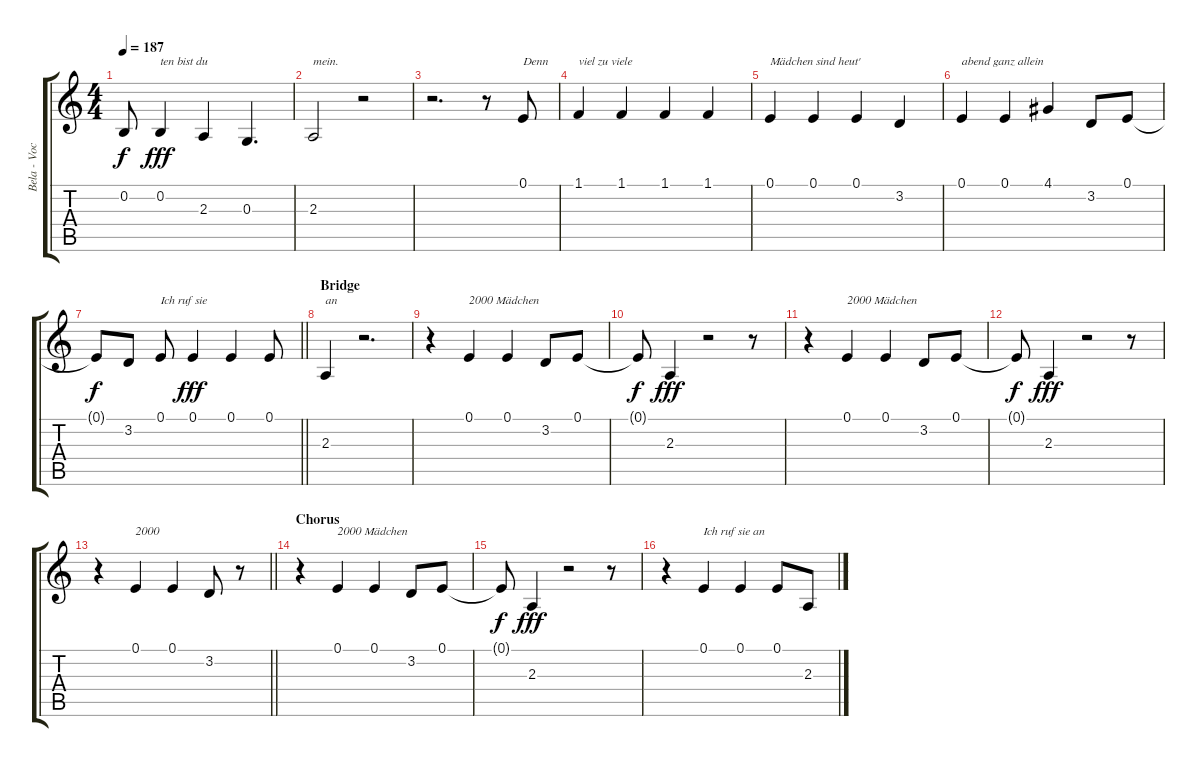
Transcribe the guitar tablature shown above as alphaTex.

\track ("Bela - Vocal" "Bela - Voc") {instrument bassoon}
\staff {score tabs}
\tuning (E4 B3 G3 D3 A2 E2) {hide}
\ts (4 4)
\tempo 187
\clef g2
\ks c
0.2{t}.8{dy f} 0.2.4{txt "ten bist du" dy fff} 2.3.4 0.3.4{d} |
2.3.2{txt "mein."} r.2 |
r.2{d} r.8 0.1.8{txt "Denn"} |
1.1.4{txt "viel zu viele"} 1.1.4 1.1.4 1.1.4 |
0.1.4{txt "Mädchen sind heut'"} 0.1.4 0.1.4 3.2.4 |
0.1.4{txt "abend ganz allein"} 0.1.4 4.1.4 3.2.8 0.1.8 |
\barLineRight lightlight
0.1{t}.8{dy f} 3.2.8 0.1.8{txt "Ich ruf sie"} 0.1.4{dy fff} 0.1.4 0.1.8 |
\section ("" "Bridge")
2.3.4{txt "an"} r.2{d} |
r.4 0.1.4{txt "2000 Mädchen"} 0.1.4 3.2.8 0.1.8 |
0.1{t}.8{dy f} 2.3.4{dy fff} r.2 r.8 |
r.4 0.1.4{txt "2000 Mädchen"} 0.1.4 3.2.8 0.1.8 |
0.1{t}.8{dy f} 2.3.4{dy fff} r.2 r.8 |
\barLineRight lightlight
r.4 0.1.4{txt "2000"} 0.1.4 3.2.8 r.8 |
\section ("" "Chorus")
r.4 0.1.4{txt "2000 Mädchen"} 0.1.4 3.2.8 0.1.8 |
0.1{t}.8{dy f} 2.3.4{dy fff} r.2 r.8 |
r.4 0.1.4{txt "Ich ruf sie an"} 0.1.4 0.1.8 2.3.8
